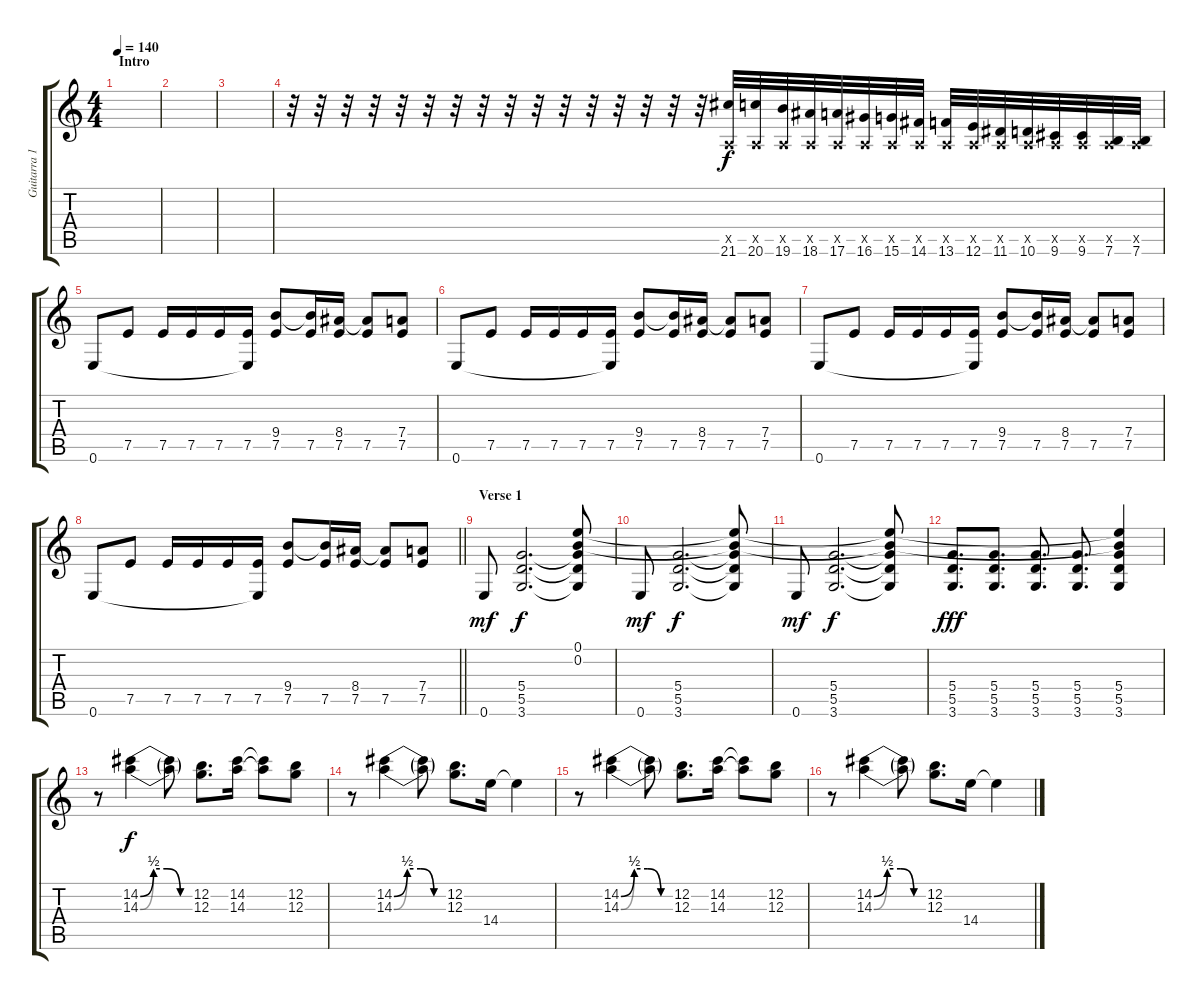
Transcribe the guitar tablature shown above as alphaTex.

\track ("Guitarra 1" "Guitarra 1") {instrument overdrivenguitar}
\staff {score tabs}
\tuning (E4 B3 G3 D3 A2 E2) {hide}
\ts (4 4)
\section ("" "Intro")
\tempo 140
\clef g2
\ks c
|
|
|
r.32 r.32 r.32 r.32 r.32 r.32 r.32 r.32 r.32 r.32 r.32 r.32 r.32 r.32 r.32 r.32 (0.5{x} 21.6).32 (0.5{x} 20.6).32 (0.5{x} 19.6).32 (0.5{x} 18.6).32 (0.5{x} 17.6).32 (0.5{x} 16.6).32 (0.5{x} 15.6).32 (0.5{x} 14.6).32 (0.5{x} 13.6).32 (0.5{x} 12.6).32 (0.5{x} 11.6).32 (0.5{x} 10.6).32 (0.5{x} 9.6).32 (0.5{x} 9.6).32 (0.5{x} 7.6).32 (0.5{x} 7.6).32 |
0.6.8 7.5.8 7.5.16 7.5.16 7.5.16 (7.5 0.6{t}).16 (9.4 7.5).8 (9.4{t} 7.5).16 (8.4 7.5).16 (8.4{t} 7.5).8 (7.4 7.5).8 |
0.6.8 7.5.8 7.5.16 7.5.16 7.5.16 (7.5 0.6{t}).16 (9.4 7.5).8 (9.4{t} 7.5).16 (8.4 7.5).16 (8.4{t} 7.5).8 (7.4 7.5).8 |
0.6.8 7.5.8 7.5.16 7.5.16 7.5.16 (7.5 0.6{t}).16 (9.4 7.5).8 (9.4{t} 7.5).16 (8.4 7.5).16 (8.4{t} 7.5).8 (7.4 7.5).8 |
\barLineRight lightlight
0.6.8 7.5.8 7.5.16 7.5.16 7.5.16 (7.5 0.6{t}).16 (9.4 7.5).8 (9.4{t} 7.5).16 (8.4 7.5).16 (8.4{t} 7.5).8 (7.4 7.5).8 |
\section ("" "Verse 1")
0.6.8{dy mf} (5.4 5.5 3.6).2{d dy f} (0.1 0.2 5.4{t} 5.5{t} 3.6{t}).8 |
0.6.8{dy mf} (5.4 5.5 3.6).2{d dy f} (0.1{t} 0.2{t} 5.4{t} 5.5{t} 3.6{t}).8 |
0.6.8{dy mf} (5.4 5.5 3.6).2{d dy f} (0.1{t} 0.2{t} 5.4{t} 5.5{t} 3.6{t}).8 |
(5.4 5.5 3.6).8{d dy fff} (5.4 5.5 3.6).8{d} (5.4 5.5 3.6).8{d} (5.4 5.5 3.6).8{d} (0.1{t} 0.2{t} 5.4 5.5 3.6).4 |
r.8 (14.2{be (custom 0 0 15 2 30 2 45 0 60 0)} 14.3{be (custom 0 0 15 2 30 2 45 0 60 0)}).4{dy f} (14.2{t} 14.3{t}).8 (12.2 12.3).8{d} (14.2 14.3).16 (14.2{t} 14.3{t}).8 (12.2 12.3).8 |
r.8 (14.2{be (custom 0 0 15 2 30 2 45 0 60 0)} 14.3{be (custom 0 0 15 2 30 2 45 0 60 0)}).4 (14.2{t} 14.3{t}).8 (12.2 12.3).8{d} 14.4.16 14.4{t}.4 |
r.8 (14.2{be (custom 0 0 15 2 30 2 45 0 60 0)} 14.3{be (custom 0 0 15 2 30 2 45 0 60 0)}).4 (14.2{t} 14.3{t}).8 (12.2 12.3).8{d} (14.2 14.3).16 (14.2{t} 14.3{t}).8 (12.2 12.3).8 |
r.8 (14.2{be (custom 0 0 15 2 30 2 45 0 60 0)} 14.3{be (custom 0 0 15 2 30 2 45 0 60 0)}).4 (14.2{t} 14.3{t}).8 (12.2 12.3).8{d} 14.4.16 14.4{t}.4
